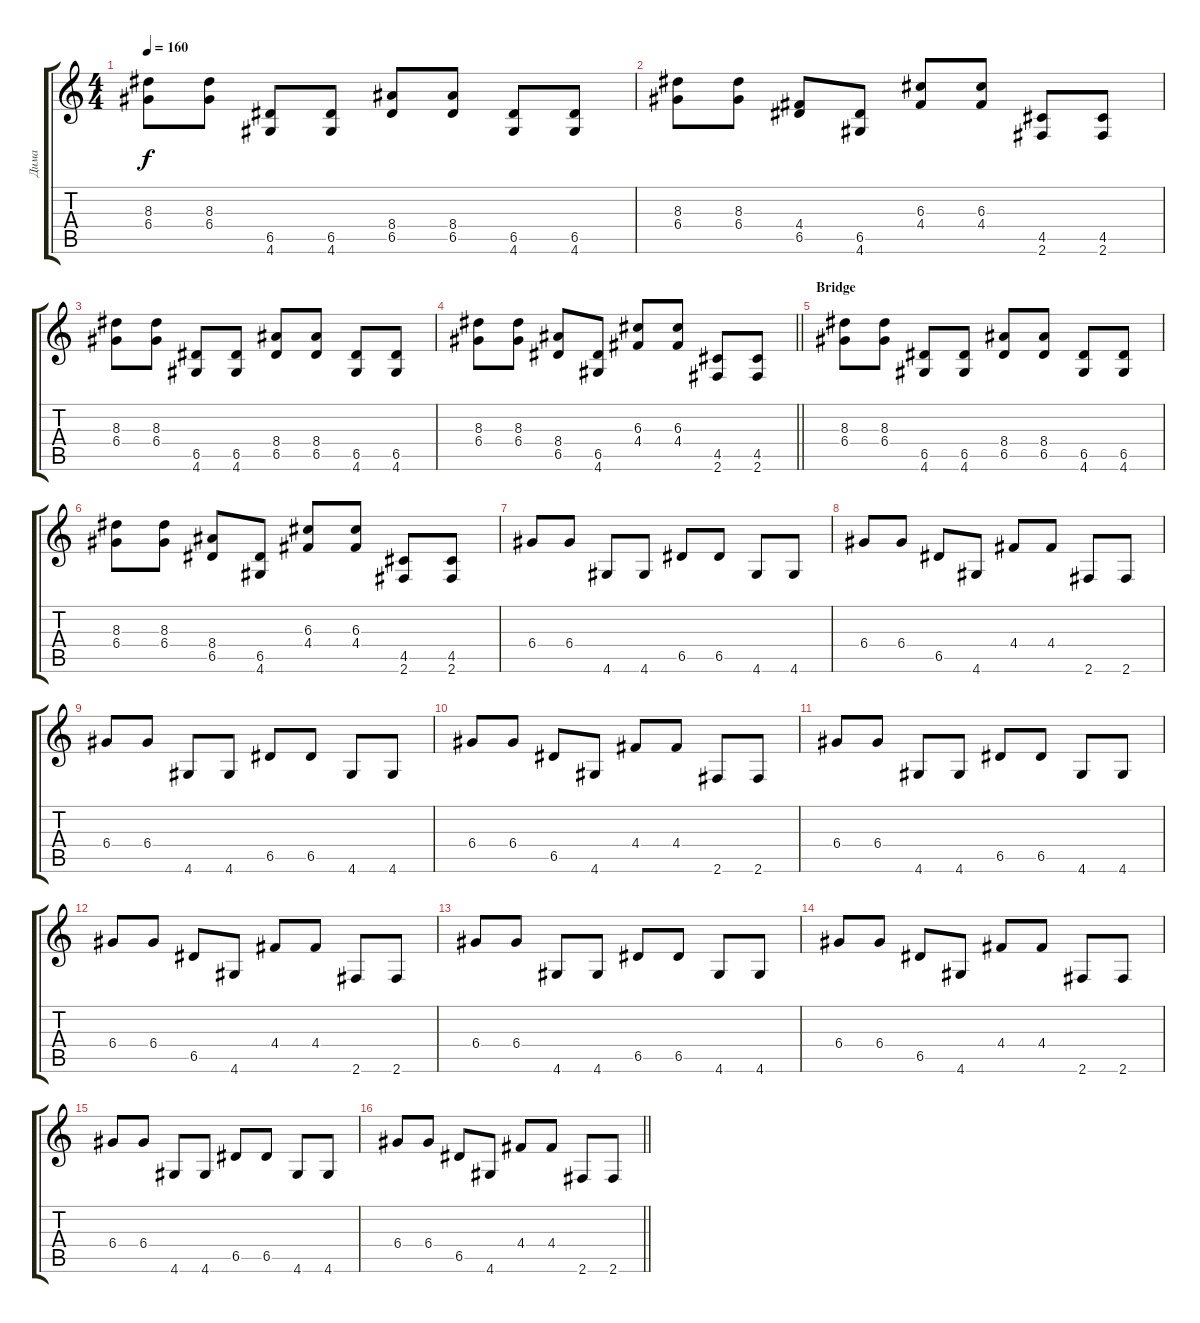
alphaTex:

\track ("Дима" "Дима") {instrument overdrivenguitar}
\staff {score tabs}
\tuning (E4 B3 G3 D3 A2 E2) {hide}
\ts (4 4)
\tempo 160
\clef g2
\ks c
(8.3 6.4).8{dy f} (8.3 6.4).8 (6.5 4.6).8 (6.5 4.6).8 (8.4 6.5).8 (8.4 6.5).8 (6.5 4.6).8 (6.5 4.6).8 |
(8.3 6.4).8 (8.3 6.4).8 (4.4 6.5).8 (6.5 4.6).8 (6.3 4.4).8 (6.3 4.4).8 (4.5 2.6).8 (4.5 2.6).8 |
(8.3 6.4).8 (8.3 6.4).8 (6.5 4.6).8 (6.5 4.6).8 (8.4 6.5).8 (8.4 6.5).8 (6.5 4.6).8 (6.5 4.6).8 |
\barLineRight lightlight
(8.3 6.4).8 (8.3 6.4).8 (8.4 6.5).8 (6.5 4.6).8 (6.3 4.4).8 (6.3 4.4).8 (4.5 2.6).8 (4.5 2.6).8 |
\section ("" "Bridge")
(8.3 6.4).8 (8.3 6.4).8 (6.5 4.6).8 (6.5 4.6).8 (8.4 6.5).8 (8.4 6.5).8 (6.5 4.6).8 (6.5 4.6).8 |
(8.3 6.4).8 (8.3 6.4).8 (8.4 6.5).8 (6.5 4.6).8 (6.3 4.4).8 (6.3 4.4).8 (4.5 2.6).8 (4.5 2.6).8 |
6.4.8 6.4.8 4.6.8 4.6.8 6.5.8 6.5.8 4.6.8 4.6.8 |
6.4.8 6.4.8 6.5.8 4.6.8 4.4.8 4.4.8 2.6.8 2.6.8 |
6.4.8 6.4.8 4.6.8 4.6.8 6.5.8 6.5.8 4.6.8 4.6.8 |
6.4.8 6.4.8 6.5.8 4.6.8 4.4.8 4.4.8 2.6.8 2.6.8 |
6.4.8 6.4.8 4.6.8 4.6.8 6.5.8 6.5.8 4.6.8 4.6.8 |
6.4.8 6.4.8 6.5.8 4.6.8 4.4.8 4.4.8 2.6.8 2.6.8 |
6.4.8 6.4.8 4.6.8 4.6.8 6.5.8 6.5.8 4.6.8 4.6.8 |
6.4.8 6.4.8 6.5.8 4.6.8 4.4.8 4.4.8 2.6.8 2.6.8 |
6.4.8 6.4.8 4.6.8 4.6.8 6.5.8 6.5.8 4.6.8 4.6.8 |
\barLineRight lightlight
6.4.8 6.4.8 6.5.8 4.6.8 4.4.8 4.4.8 2.6.8 2.6.8
